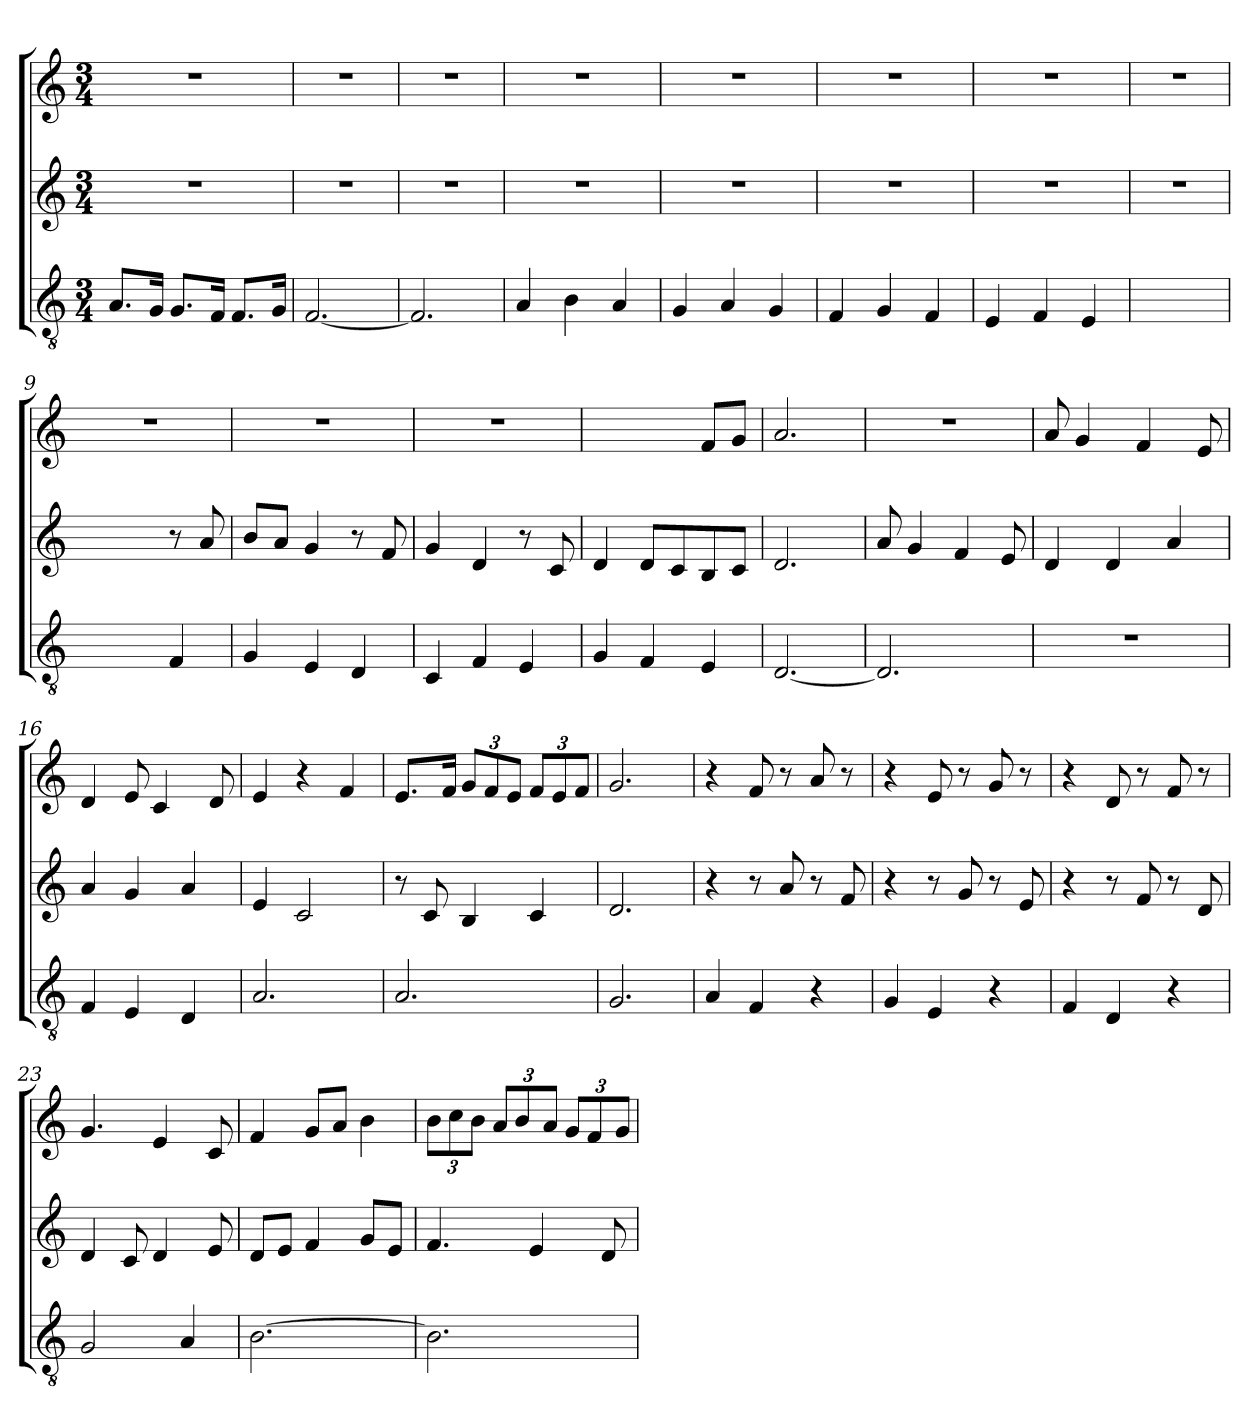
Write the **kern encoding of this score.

**kern	**kern	**kern
*part3	*part2	*part1
*staff3	*staff2	*staff1
*clefGv2	*clefG2	*clefG2
*k[]	*k[]	*k[]
*C:	*C:	*C:
*M3/4	*M3/4	*M3/4
=1	=1	=1
8.A/L	2.r	2.r
16G/Jk	.	.
8.G/L	.	.
16F/Jk	.	.
8.F/L	.	.
16G/Jk	.	.
=2	=2	=2
[2.F/	2.r	2.r
=3	=3	=3
2.F/]	2.r	2.r
=4	=4	=4
4A/	2.r	2.r
4B\	.	.
4A/	.	.
=5	=5	=5
4G/	2.r	2.r
4A/	.	.
4G/	.	.
=6	=6	=6
4F/	2.r	2.r
4G/	.	.
4F/	.	.
=7	=7	=7
4E/	2.r	2.r
4F/	.	.
4E/	.	.
=8	=8	=8
2.ryy	2.r	2.r
=9	=9	=9
4ryy	4ryy	2.r
4ryy	4ryy	.
4F/	8r	.
.	8a/	.
=10	=10	=10
4G/	8b/L	2.r
.	8a/J	.
4E/	4g/	.
4D/	8r	.
.	8f/	.
=11	=11	=11
4C/	4g/	2.r
4F/	4d/	.
4E/	8r	.
.	8c/	.
!!LO:LB:g=z
=12	=12	=12
4G/	4d/	4ryy
4F/	8d/L	4ryy
.	8c/	.
4E/	8B/	8f/L
.	8c/J	8g/J
=13	=13	=13
[2.D/	2.d/	2.a/
=14	=14	=14
2.D/]	8a/	2.r
.	4g/	.
.	4f/	.
.	8e/	.
=15	=15	=15
2.r	4d/	8a/
.	.	4g/
.	4d/	.
.	.	4f/
.	4a/	.
.	.	8e/
=16	=16	=16
4F/	4a/	4d/
4E/	4g/	8e/
.	.	4c/
4D/	4a/	.
.	.	8d/
=17	=17	=17
2.A/	4e/	4e/
.	2c/	4r
.	.	4f/
=18	=18	=18
2.A/	8r	8.e/L
.	8c/	.
.	.	16f/Jk
.	4B/	12g/L
.	.	12f/
.	.	12e/J
.	4c/	12f/L
.	.	12e/
.	.	12f/J
=19	=19	=19
2.G/	2.d/	2.g/
=20	=20	=20
4A/	4r	4r
4F/	8r	8f/
.	8a/	8r
4r	8r	8a/
.	8f/	8r
!!LO:LB:g=z
=21	=21	=21
4G/	4r	4r
4E/	8r	8e/
.	8g/	8r
4r	8r	8g/
.	8e/	8r
=22	=22	=22
4F/	4r	4r
4D/	8r	8d/
.	8f/	8r
4r	8r	8f/
.	8d/	8r
=23	=23	=23
2G/	4d/	4.g/
.	8c/	.
.	4d/	4e/
4A/	.	.
.	8e/	8c/
=24	=24	=24
[2.B\	8d/L	4f/
.	8e/J	.
.	4f/	8g/L
.	.	8a/J
.	8g/L	4b\
.	8e/J	.
=25	=25	=25
2.B\]	4.f/	12b\L
.	.	12cc\
.	.	12b\J
.	.	12a/L
.	.	12b/
.	4e/	.
.	.	12a/J
.	.	12g/L
.	.	12f/
.	8d/	.
.	.	12g/J
=	=	=
*-	*-	*-
